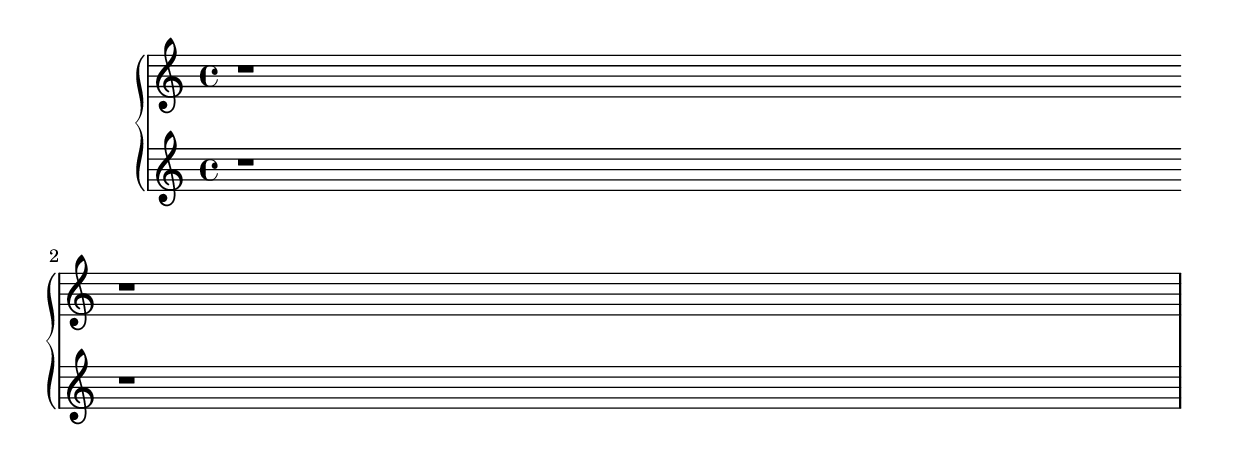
\version "2.4.0"

\header {

    texidoc = "At the beginning of a system, the @code{|:} repeat
barline is drawn between the staves, but the @code{:|} is not."

      }

\score {
 \new PianoStaff <<
    \context Staff = "up" {
	\bar "|:" r1
	\bar ":|" \break r1
    }
    \context Staff = "down" { r r }
  >>
  \layout{ raggedright = ##t }
}
